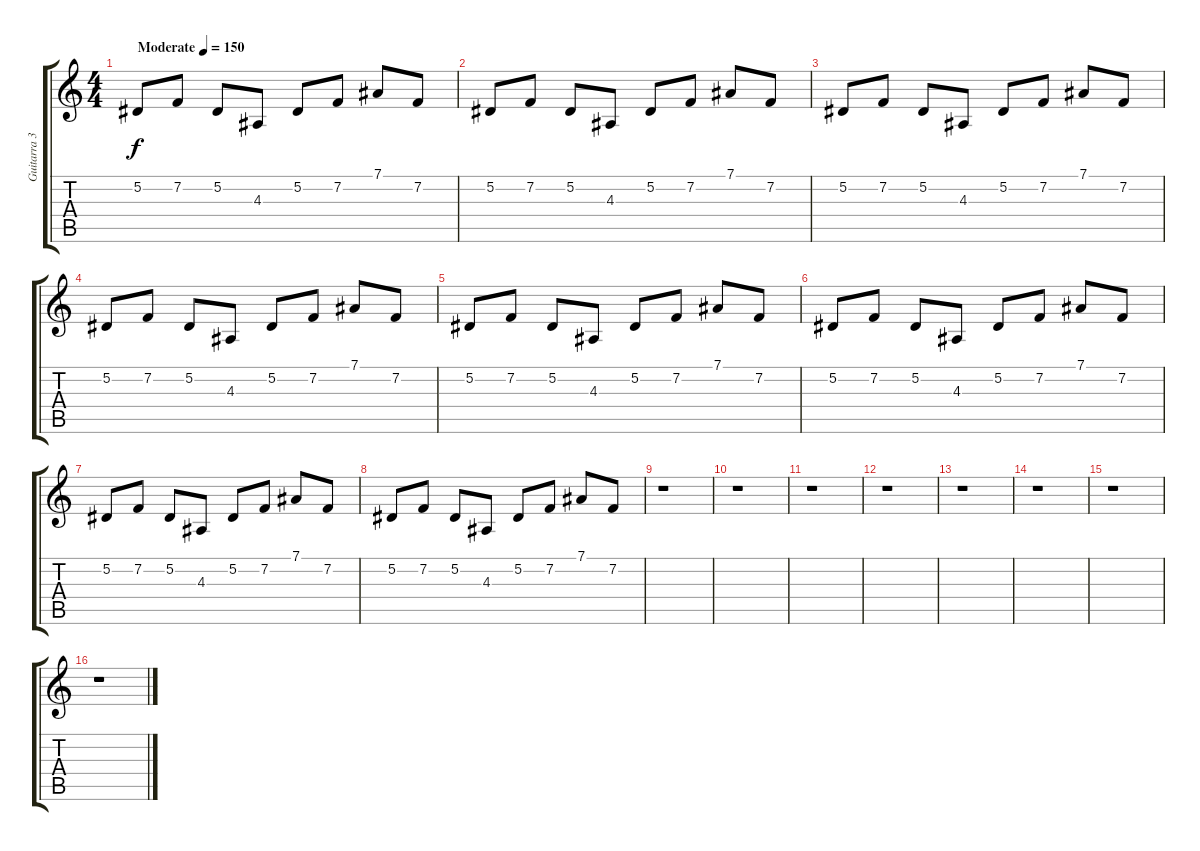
\track ("Guitarra 3" "Guitarra 3") {instrument acousticgrandpiano}
\staff {score tabs}
\tuning (Eb4 Bb3 Gb3 Db3 Ab2 Eb2) {hide}
\ts (4 4)
\tempo (150 "Moderate")
\clef g2
\ks c
5.2.8{dy f volume 0 instrument acousticgrandpiano} 7.2.8{volume 13} 5.2.8 4.3.8 5.2.8 7.2.8 7.1.8 7.2.8 |
5.2.8 7.2.8 5.2.8 4.3.8 5.2.8 7.2.8 7.1.8 7.2.8 |
5.2.8 7.2.8 5.2.8 4.3.8 5.2.8 7.2.8 7.1.8 7.2.8 |
5.2.8 7.2.8 5.2.8 4.3.8 5.2.8 7.2.8 7.1.8 7.2.8 |
5.2.8 7.2.8 5.2.8 4.3.8 5.2.8 7.2.8 7.1.8 7.2.8 |
5.2.8 7.2.8 5.2.8 4.3.8 5.2.8 7.2.8 7.1.8 7.2.8 |
5.2.8 7.2.8 5.2.8 4.3.8 5.2.8 7.2.8 7.1.8 7.2.8 |
5.2.8 7.2.8 5.2.8 4.3.8 5.2.8 7.2.8 7.1.8 7.2.8 |
r.1 |
r.1 |
r.1 |
r.1 |
r.1 |
r.1 |
r.1 |
r.1
